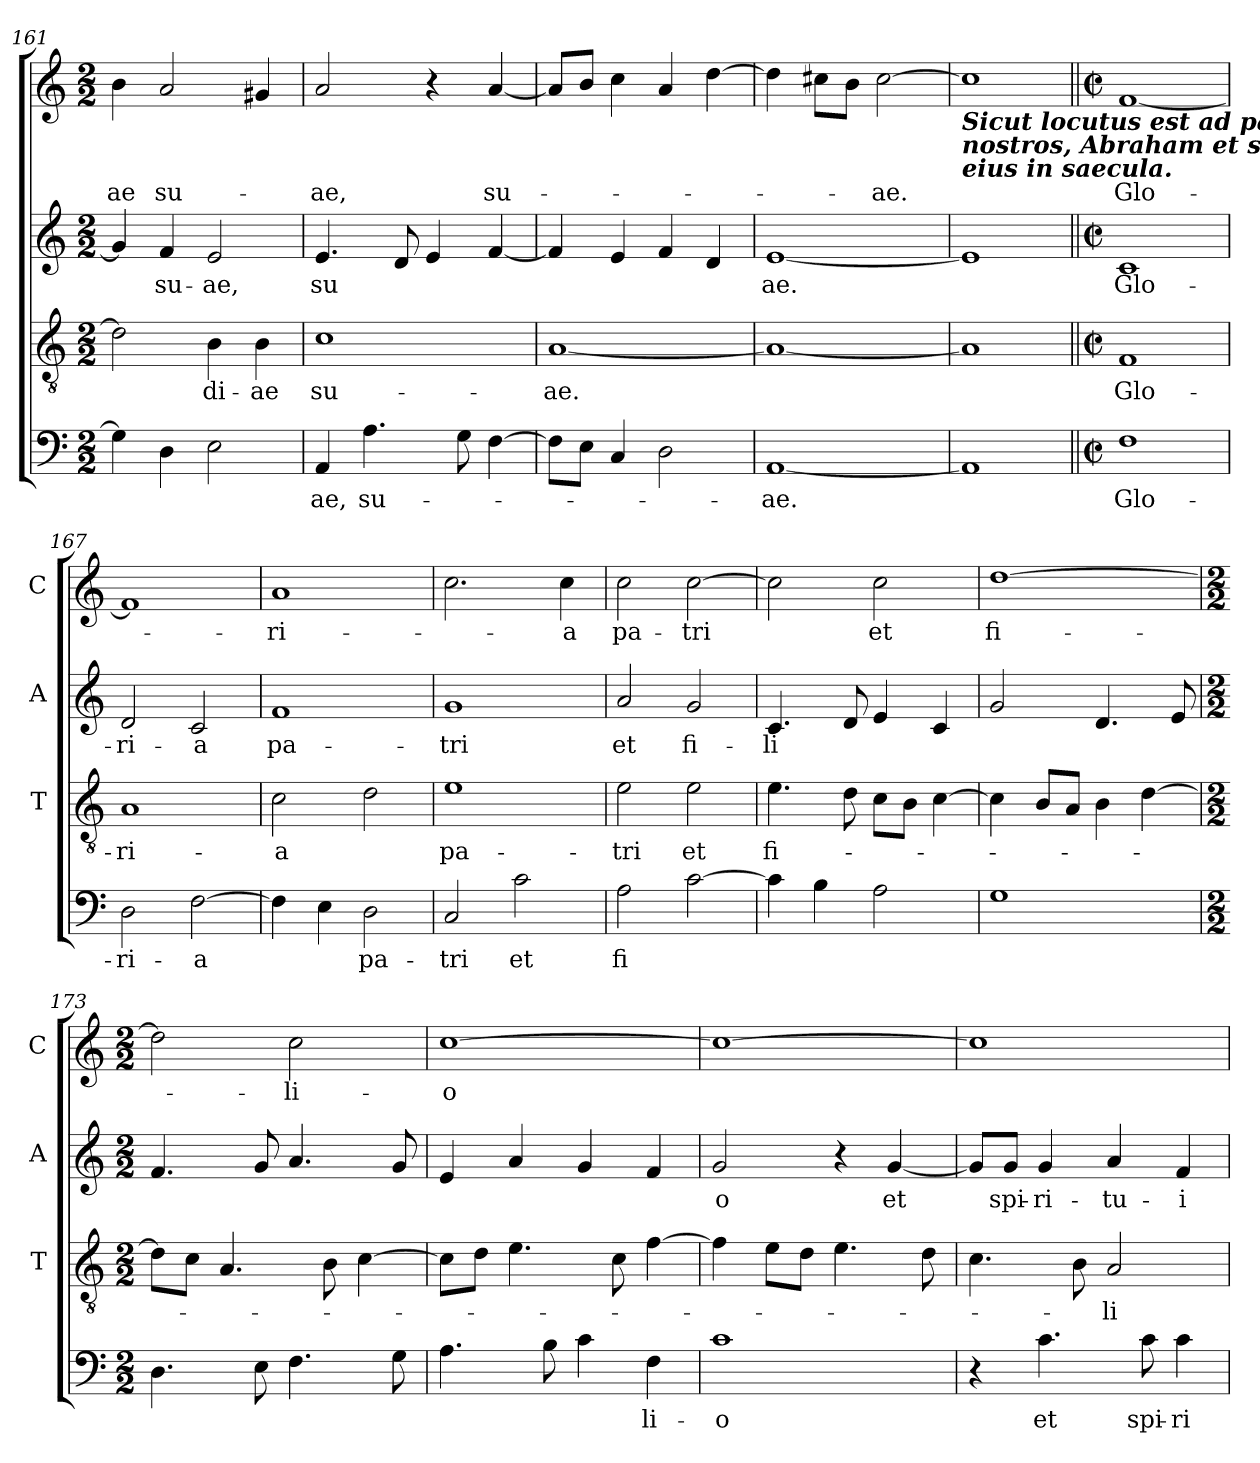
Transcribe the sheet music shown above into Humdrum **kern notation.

**kern	**text	**kern	**text	**kern	**text	**kern	**text
*part4	*part4	*part3	*part3	*part2	*part2	*part1	*part1
*staff4	*staff4	*staff3	*staff3	*staff2	*staff2	*staff1	*staff1
*	*	*I'T	*	*I'A	*	*I'C	*
*clefF4	*	*clefGv2	*	*clefG2	*	*clefG2	*
*k[]	*	*k[]	*	*k[]	*	*k[]	*
*C:	*	*C:	*	*C:	*	*C:	*
*M2/2	*	*M2/2	*	*M2/2	*	*M2/2	*
=161	=161	=161	=161	=161	=161	=161	=161
!	!	!	!	!	!	!	!LO:LY:b
4G\]	.	2d\]	.	4g/]	.	4b\	ae
!	!	!	!	!	!LO:LY:b	!	!LO:LY:b
4D\	.	.	.	4f/	su-	2a/	su-
!	!	!	!LO:LY:b	!	!LO:LY:b	!	!
2E\	.	4B\	-di-	2e/	-ae,	.	.
!	!	!	!LO:LY:b	!	!	!	!
.	.	4B\	-ae	.	.	4g#/	.
=162	=162	=162	=162	=162	=162	=162	=162
!	!LO:LY:b	!	!LO:LY:b	!	!LO:LY:b	!	!LO:LY:b
4AA/	ae,	1c	su-	4.e/	su	2a/	-ae,
!	!LO:LY:b	!	!	!	!	!	!
4.A\	su-	.	.	.	.	.	.
.	.	.	.	8d/	.	.	.
.	.	.	.	4e/	.	4r	.
8G\	.	.	.	.	.	.	.
!	!	!	!	!	!	!	!LO:LY:b
[4F\	.	.	.	[4f/	.	[4a/	su-
!!LO:LB:g=z
=163	=163	=163	=163	=163	=163	=163	=163
!	!	!	!LO:LY:b	!	!	!	!
8F\L]	.	[1A	-­ae.	4f/]	.	8a/L]	.
8E\J	.	.	.	.	.	8b/J	.
4C/	.	.	.	4e/	.	4cc\	.
2D\	.	.	.	4f/	.	4a/	.
.	.	.	.	4d/	.	[4dd\	.
=164	=164	=164	=164	=164	=164	=164	=164
!	!LO:LY:b	!	!	!	!LO:LY:b	!	!
[1AA	-ae.	1A_	.	[1e	ae.	4dd\]	.
.	.	.	.	.	.	8cc#\L	.
.	.	.	.	.	.	8b\J	.
!	!	!	!	!	!	!	!LO:LY:b
.	.	.	.	.	.	[2cc#\	-ae.
=165	=165	=165	=165	=165	=165	=165	=165
!	!	!	!	!	!	!LO:TX:b:Bi:t=Sicut locutus est ad patres\nnostros, Abraham et semini\neius in saecula.	!
1AA]	.	1A]	.	1e]	.	1cc#]	.
!!LO:PB:g=z
=166||	=166||	=166||	=166||	=166||	=166||	=166||	=166||
*M2/2	*	*M2/2	*	*M2/2	*	*M2/2	*
*met(c|)	*	*met(c|)	*	*met(c|)	*	*met(c|)	*
!	!LO:LY:b	!	!LO:LY:b	!	!LO:LY:b	!	!LO:LY:b
1F	Glo-	1F	Glo-	1c	Glo-	[1f	Glo-
=167	=167	=167	=167	=167	=167	=167	=167
!	!LO:LY:b	!	!LO:LY:b	!	!LO:LY:b	!	!
2D\	-ri-	1A	-ri-	2d/	-ri-	1f]	.
!	!LO:LY:b	!	!	!	!LO:LY:b	!	!
[2F\	-a	.	.	2c/	-a	.	.
=168	=168	=168	=168	=168	=168	=168	=168
!	!	!	!LO:LY:b	!	!LO:LY:b	!	!LO:LY:b
4F\]	.	2c\	-a	1f	pa-	1a	-ri-
4E\	.	.	.	.	.	.	.
!	!LO:LY:b	!	!	!	!	!	!
2D\	pa-	2d\	.	.	.	.	.
=169	=169	=169	=169	=169	=169	=169	=169
!	!LO:LY:b	!	!LO:LY:b	!	!LO:LY:b	!	!
2C/	-tri	1e	pa-	1g	-tri	2.cc\	.
!	!LO:LY:b	!	!	!	!	!	!
2c\	et	.	.	.	.	.	.
!	!	!	!	!	!	!	!LO:LY:b
.	.	.	.	.	.	4cc\	-a
=170	=170	=170	=170	=170	=170	=170	=170
!	!LO:LY:b	!	!LO:LY:b	!	!LO:LY:b	!	!LO:LY:b
2A\	fi	2e\	-tri	2a/	et	2cc\	pa-
!	!	!	!LO:LY:b	!	!LO:LY:b	!	!LO:LY:b
[2c\	.	2e\	et	2g/	fi-	[2cc\	-tri
=171	=171	=171	=171	=171	=171	=171	=171
!	!	!	!LO:LY:b	!	!LO:LY:b	!	!
4c\]	.	4.e\	fi-	4.c/	-li	2cc\]	.
4B\	.	.	.	.	.	.	.
.	.	8d\	.	8d/	.	.	.
!	!	!	!	!	!	!	!LO:LY:b
2A\	.	8c\L	.	4e/	.	2cc\	et
.	.	8B\J	.	.	.	.	.
.	.	[4c\	.	4c/	.	.	.
=172	=172	=172	=172	=172	=172	=172	=172
!	!	!	!	!	!	!	!LO:LY:b
1G	.	4c\]	.	2g/	.	[1dd	fi-
.	.	8B/L	.	.	.	.	.
.	.	8A/J	.	.	.	.	.
.	.	4B\	.	4.d/	.	.	.
.	.	[4d\	.	.	.	.	.
.	.	.	.	8e/	.	.	.
!!LO:LB:g=z
=173	=173	=173	=173	=173	=173	=173	=173
*M2/2	*	*M2/2	*	*M2/2	*	*M2/2	*
4.D\	.	8d\L]	.	4.f/	.	2dd\]	.
.	.	8c\J	.	.	.	.	.
.	.	4.A/	.	.	.	.	.
8E\	.	.	.	8g/	.	.	.
!	!	!	!	!	!	!	!LO:LY:b
4.F\	.	.	.	4.a/	.	2cc\	-li-
.	.	8B\	.	.	.	.	.
.	.	[4c\	.	.	.	.	.
8G\	.	.	.	8g/	.	.	.
=174	=174	=174	=174	=174	=174	=174	=174
!	!	!	!	!	!	!	!LO:LY:b
4.A\	.	8c\L]	.	4e/	.	[1cc	-o
.	.	8d\J	.	.	.	.	.
.	.	4.e\	.	4a/	.	.	.
8B\	.	.	.	.	.	.	.
4c\	.	.	.	4g/	.	.	.
.	.	8c\	.	.	.	.	.
!	!LO:LY:b	!	!	!	!	!	!
4F\	li-	[4f\	.	4f/	.	.	.
=175	=175	=175	=175	=175	=175	=175	=175
!	!LO:LY:b	!	!	!	!LO:LY:b	!	!
1c	-o	4f\]	.	2g/	o	1cc_	.
.	.	8e\L	.	.	.	.	.
.	.	8d\J	.	.	.	.	.
.	.	4.e\	.	4r	.	.	.
!	!	!	!	!	!LO:LY:b	!	!
.	.	.	.	[4g/	et	.	.
.	.	8d\	.	.	.	.	.
=176	=176	=176	=176	=176	=176	=176	=176
4r	.	4.c\	.	8g/L]	.	1cc]	.
!	!	!	!	!	!LO:LY:b	!	!
.	.	.	.	8g/J	spi-	.	.
!	!LO:LY:b	!	!	!	!LO:LY:b	!	!
4.c\	et	.	.	4g/	-ri-	.	.
.	.	8B\	.	.	.	.	.
!	!	!	!LO:LY:b	!	!LO:LY:b	!	!
.	.	2A/	-li-	4a/	-tu-	.	.
!	!LO:LY:b	!	!	!	!	!	!
8c\	spi-	.	.	.	.	.	.
!	!LO:LY:b	!	!	!	!LO:LY:b	!	!
4c\	-ri-	.	.	4f/	-i	.	.
=	=	=	=	=	=	=	=
*-	*-	*-	*-	*-	*-	*-	*-
